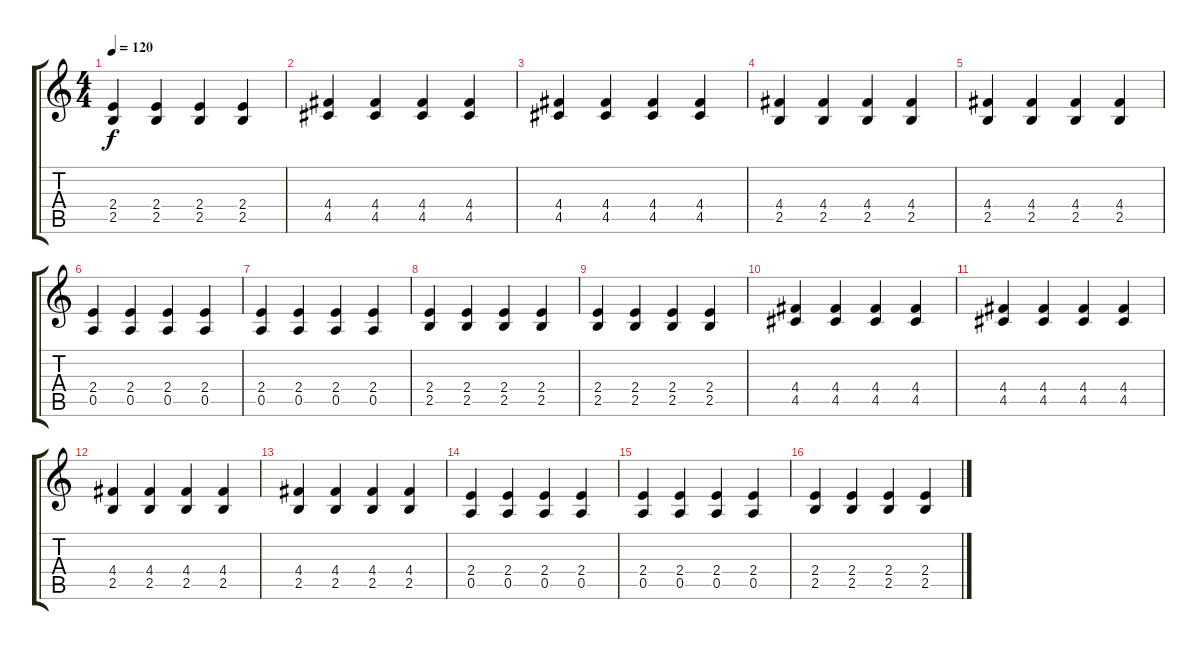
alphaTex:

\track "" {instrument electricbasspick}
\staff {score tabs}
\tuning (E4 B3 G3 D3 A2 E2) {hide}
\ts (4 4)
\tempo 120
\clef g2
\ks c
(2.4 2.5).4{dy f} (2.4 2.5).4 (2.4 2.5).4 (2.4 2.5).4 |
(4.4 4.5).4 (4.4 4.5).4 (4.4 4.5).4 (4.4 4.5).4 |
(4.4 4.5).4 (4.4 4.5).4 (4.4 4.5).4 (4.4 4.5).4 |
(4.4 2.5).4 (4.4 2.5).4 (4.4 2.5).4 (4.4 2.5).4 |
(4.4 2.5).4 (4.4 2.5).4 (4.4 2.5).4 (4.4 2.5).4 |
(2.4 0.5).4 (2.4 0.5).4 (2.4 0.5).4 (2.4 0.5).4 |
(2.4 0.5).4 (2.4 0.5).4 (2.4 0.5).4 (2.4 0.5).4 |
(2.4 2.5).4 (2.4 2.5).4 (2.4 2.5).4 (2.4 2.5).4 |
(2.4 2.5).4 (2.4 2.5).4 (2.4 2.5).4 (2.4 2.5).4 |
(4.4 4.5).4 (4.4 4.5).4 (4.4 4.5).4 (4.4 4.5).4 |
(4.4 4.5).4 (4.4 4.5).4 (4.4 4.5).4 (4.4 4.5).4 |
(4.4 2.5).4 (4.4 2.5).4 (4.4 2.5).4 (4.4 2.5).4 |
(4.4 2.5).4 (4.4 2.5).4 (4.4 2.5).4 (4.4 2.5).4 |
(2.4 0.5).4 (2.4 0.5).4 (2.4 0.5).4 (2.4 0.5).4 |
(2.4 0.5).4 (2.4 0.5).4 (2.4 0.5).4 (2.4 0.5).4 |
(2.4 2.5).4 (2.4 2.5).4 (2.4 2.5).4 (2.4 2.5).4
